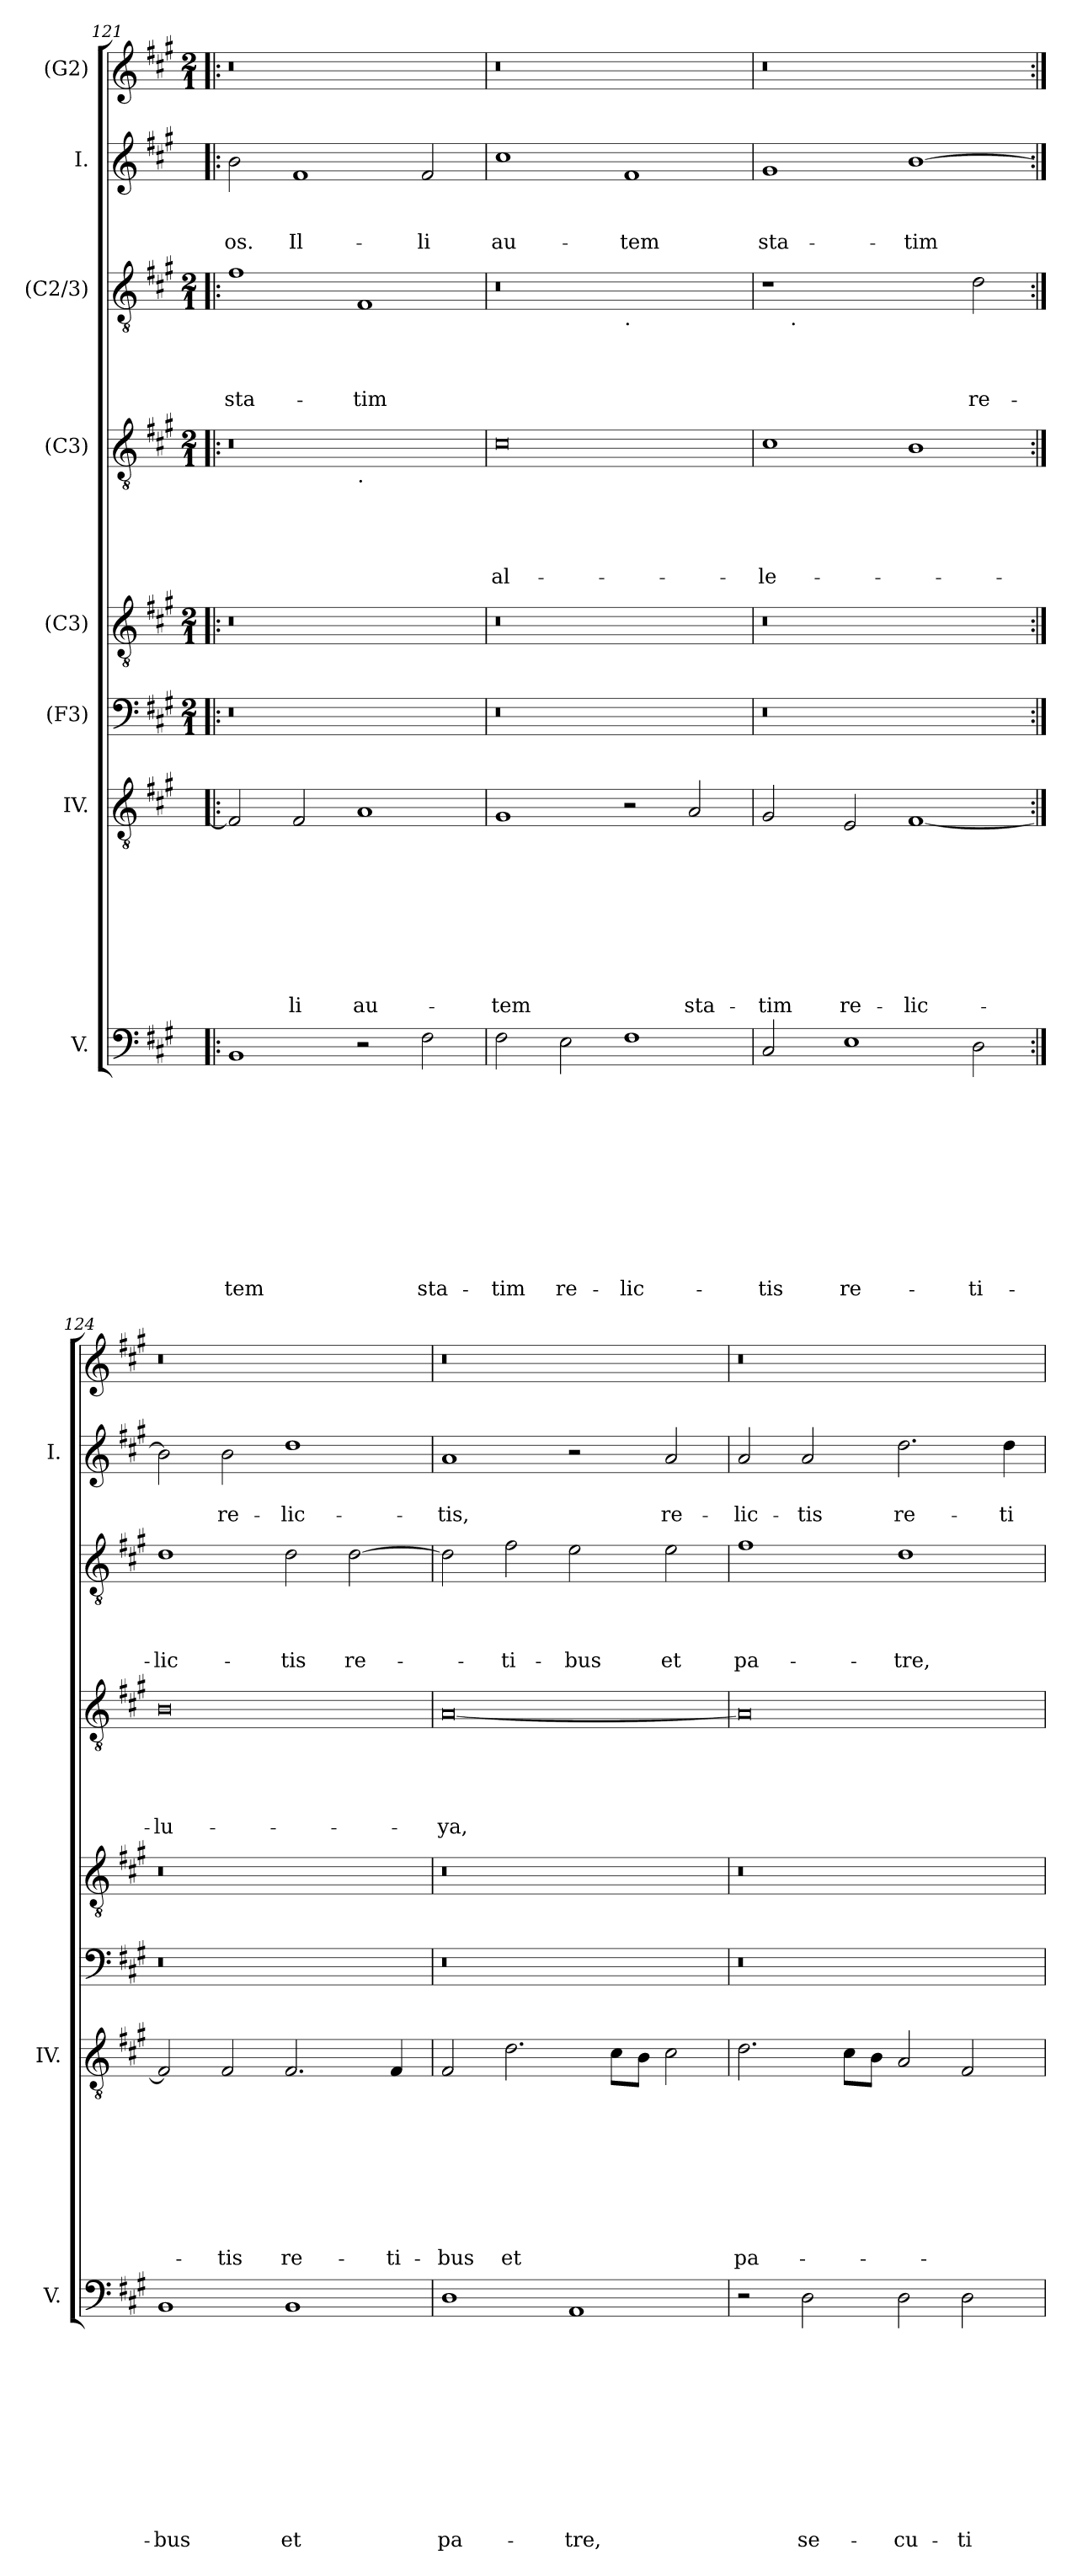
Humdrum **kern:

**kern	**text	**text	**text	**text	**text	**text	**text	**text	**text	**text	**text	**kern	**text	**text	**text	**text	**text	**text	**text	**text	**text	**kern	**kern	**kern	**text	**text	**text	**text	**text	**kern	**text	**text	**text	**text	**kern	**text	**text	**text	**kern
*part8	*part8	*part8	*part8	*part8	*part8	*part8	*part8	*part8	*part8	*part8	*part8	*part7	*part7	*part7	*part7	*part7	*part7	*part7	*part7	*part7	*part7	*part6	*part5	*part4	*part4	*part4	*part4	*part4	*part4	*part3	*part3	*part3	*part3	*part3	*part2	*part2	*part2	*part2	*part1
*staff8	*staff8	*staff8	*staff8	*staff8	*staff8	*staff8	*staff8	*staff8	*staff8	*staff8	*staff8	*staff7	*staff7	*staff7	*staff7	*staff7	*staff7	*staff7	*staff7	*staff7	*staff7	*staff6	*staff5	*staff4	*staff4	*staff4	*staff4	*staff4	*staff4	*staff3	*staff3	*staff3	*staff3	*staff3	*staff2	*staff2	*staff2	*staff2	*staff1
*I"V.	*	*	*	*	*	*	*	*	*	*	*	*I"IV.	*	*	*	*	*	*	*	*	*	*I"(F3)	*I"(C3)	*I"(C3)	*	*	*	*	*	*I"(C2/3)	*	*	*	*	*I"I.	*	*	*	*I"(G2)
*I'V.	*	*	*	*	*	*	*	*	*	*	*	*I'IV.	*	*	*	*	*	*	*	*	*	*	*	*	*	*	*	*	*	*	*	*	*	*	*I'I.	*	*	*	*
*clefF4	*	*	*	*	*	*	*	*	*	*	*	*clefGv2	*	*	*	*	*	*	*	*	*	*clefF4	*clefGv2	*clefGv2	*	*	*	*	*	*clefGv2	*	*	*	*	*clefG2	*	*	*	*clefG2
*k[f#c#g#]	*	*	*	*	*	*	*	*	*	*	*	*k[f#c#g#]	*	*	*	*	*	*	*	*	*	*k[f#c#g#]	*k[f#c#g#]	*k[f#c#g#]	*	*	*	*	*	*k[f#c#g#]	*	*	*	*	*k[f#c#g#]	*	*	*	*k[f#c#g#]
*A:	*	*	*	*	*	*	*	*	*	*	*	*A:	*	*	*	*	*	*	*	*	*	*A:	*A:	*A:	*	*	*	*	*	*A:	*	*	*	*	*A:	*	*	*	*A:
*	*	*	*	*	*	*	*	*	*	*	*	*	*	*	*	*	*	*	*	*	*	*M2/1	*M2/1	*M2/1	*	*	*	*	*	*M2/1	*	*	*	*	*	*	*	*	*M2/1
=121!|:	=121!|:	=121!|:	=121!|:	=121!|:	=121!|:	=121!|:	=121!|:	=121!|:	=121!|:	=121!|:	=121!|:	=121!|:	=121!|:	=121!|:	=121!|:	=121!|:	=121!|:	=121!|:	=121!|:	=121!|:	=121!|:	=121!|:	=121!|:	=121!|:	=121!|:	=121!|:	=121!|:	=121!|:	=121!|:	=121!|:	=121!|:	=121!|:	=121!|:	=121!|:	=121!|:	=121!|:	=121!|:	=121!|:	=121!|:
!	!	!	!	!	!	!	!	!	!	!	!LO:LY:b	!	!	!	!	!	!	!	!	!	!	!	!	!	!	!	!	!	!	!	!	!	!	!LO:LY:b	!	!	!	!LO:LY:b	!
*	*	*	*	*	*	*	*	*	*	*	*	*	*	*	*	*	*	*	*	*	*	*	*	*^	*	*	*	*	*	*	*	*	*	*	*	*	*	*	*
1BB	.	.	.	.	.	.	.	.	.	.	-tem	2F#/]	.	.	.	.	.	.	.	.	.	0r	0r	0r	1ryy	.	.	.	.	.	1f#	.	.	.	sta-	2b\	.	.	os.	0r
!	!	!	!	!	!	!	!	!	!	!	!	!	!	!	!	!	!	!	!	!	!LO:LY:b	!	!	!	!	!	!	!	!	!	!	!	!	!	!	!	!	!	!LO:LY:b	!
.	.	.	.	.	.	.	.	.	.	.	.	2F#/	.	.	.	.	.	.	.	.	-li	.	.	.	.	.	.	.	.	.	.	.	.	.	.	1f#	.	.	Il-	.
!	!	!	!	!	!	!	!	!	!	!	!	!	!	!	!	!	!	!	!	!	!	!	!	!	!LO:TX:b:t=.	!	!	!	!	!	!	!	!	!	!	!	!	!	!	!
!	!	!	!	!	!	!	!	!	!	!	!	!	!	!	!	!	!	!	!	!	!LO:LY:b	!	!	!	!	!	!	!	!	!	!	!	!	!	!LO:LY:b	!	!	!	!	!
2r	.	.	.	.	.	.	.	.	.	.	.	1A	.	.	.	.	.	.	.	.	au-	.	.	.	1ryy	.	.	.	.	.	1F#	.	.	.	-tim	.	.	.	.	.
!	!	!	!	!	!	!	!	!	!	!	!LO:LY:b	!	!	!	!	!	!	!	!	!	!	!	!	!	!	!	!	!	!	!	!	!	!	!	!	!	!	!	!LO:LY:b	!
2F#\	.	.	.	.	.	.	.	.	.	.	sta-	.	.	.	.	.	.	.	.	.	.	.	.	.	.	.	.	.	.	.	.	.	.	.	.	2f#/	.	.	-li	.
=122	=122	=122	=122	=122	=122	=122	=122	=122	=122	=122	=122	=122	=122	=122	=122	=122	=122	=122	=122	=122	=122	=122	=122	=122	=122	=122	=122	=122	=122	=122	=122	=122	=122	=122	=122	=122	=122	=122	=122	=122
!	!	!	!	!	!	!	!	!	!	!	!LO:LY:b	!	!	!	!	!	!	!	!	!	!LO:LY:b	!	!	!	!	!	!	!	!	!LO:LY:b:rj	!	!	!	!	!	!	!	!	!LO:LY:b	!
*	*	*	*	*	*	*	*	*	*	*	*	*	*	*	*	*	*	*	*	*	*	*	*	*v	*v	*	*	*	*	*	*^	*	*	*	*	*	*	*	*	*
2F#\	.	.	.	.	.	.	.	.	.	.	-tim	1G#	.	.	.	.	.	.	.	.	-tem	0r	0r	0c#	.	.	.	.	al-	0r	1ryy	.	.	.	.	1cc#	.	.	au-	0r
!	!	!	!	!	!	!	!	!	!	!	!LO:LY:b	!	!	!	!	!	!	!	!	!	!	!	!	!	!	!	!	!	!	!	!	!	!	!	!	!	!	!	!	!
2E\	.	.	.	.	.	.	.	.	.	.	re-	.	.	.	.	.	.	.	.	.	.	.	.	.	.	.	.	.	.	.	.	.	.	.	.	.	.	.	.	.
!	!	!	!	!	!	!	!	!	!	!	!	!	!	!	!	!	!	!	!	!	!	!	!	!	!	!	!	!	!	!	!LO:TX:b:t=.	!	!	!	!	!	!	!	!	!
!	!	!	!	!	!	!	!	!	!	!	!LO:LY:b	!	!	!	!	!	!	!	!	!	!	!	!	!	!	!	!	!	!	!	!	!	!	!	!	!	!	!	!LO:LY:b	!
1F#	.	.	.	.	.	.	.	.	.	.	-lic-	2r	.	.	.	.	.	.	.	.	.	.	.	.	.	.	.	.	.	.	1ryy	.	.	.	.	1f#	.	.	-tem	.
!	!	!	!	!	!	!	!	!	!	!	!	!	!	!	!	!	!	!	!	!	!LO:LY:b	!	!	!	!	!	!	!	!	!	!	!	!	!	!	!	!	!	!	!
.	.	.	.	.	.	.	.	.	.	.	.	2A/	.	.	.	.	.	.	.	.	sta-	.	.	.	.	.	.	.	.	.	.	.	.	.	.	.	.	.	.	.
=123	=123	=123	=123	=123	=123	=123	=123	=123	=123	=123	=123	=123	=123	=123	=123	=123	=123	=123	=123	=123	=123	=123	=123	=123	=123	=123	=123	=123	=123	=123	=123	=123	=123	=123	=123	=123	=123	=123	=123	=123
!	!	!	!	!	!	!	!	!	!	!	!LO:LY:b	!	!	!	!	!	!	!	!	!	!LO:LY:b	!	!	!	!	!	!	!	!LO:LY:b	!	!	!	!	!	!	!	!	!	!LO:LY:b	!
2C#/	.	.	.	.	.	.	.	.	.	.	-tis	2G#/	.	.	.	.	.	.	.	.	-tim	0r	0r	1c#	.	.	.	.	-le-	1r	8ryy	.	.	.	.	1g#	.	.	sta-	0r
!	!	!	!	!	!	!	!	!	!	!	!	!	!	!	!	!	!	!	!	!	!	!	!	!	!	!	!	!	!	!	!LO:TX:b:t=.	!	!	!	!	!	!	!	!	!
.	.	.	.	.	.	.	.	.	.	.	.	.	.	.	.	.	.	.	.	.	.	.	.	.	.	.	.	.	.	.	1...ryy	.	.	.	.	.	.	.	.	.
!	!	!	!	!	!	!	!	!	!	!	!LO:LY:b	!	!	!	!	!	!	!	!	!	!LO:LY:b	!	!	!	!	!	!	!	!	!	!	!	!	!	!	!	!	!	!	!
1E	.	.	.	.	.	.	.	.	.	.	re-	2E/	.	.	.	.	.	.	.	.	re-	.	.	.	.	.	.	.	.	.	.	.	.	.	.	.	.	.	.	.
!	!	!	!	!	!	!	!	!	!	!	!	!	!	!	!	!	!	!	!	!	!LO:LY:b	!	!	!	!	!	!	!	!	!	!	!	!	!	!	!	!	!	!LO:LY:b	!
.	.	.	.	.	.	.	.	.	.	.	.	[>1F#	.	.	.	.	.	.	.	.	-lic-	.	.	1B	.	.	.	.	.	2ryy	.	.	.	.	.	[>1b	.	.	-tim	.
!	!	!	!	!	!	!	!	!	!	!	!LO:LY:b	!	!	!	!	!	!	!	!	!	!	!	!	!	!	!	!	!	!	!	!	!	!	!	!LO:LY:b	!	!	!	!	!
2D\	.	.	.	.	.	.	.	.	.	.	-ti-	.	.	.	.	.	.	.	.	.	.	.	.	.	.	.	.	.	.	2d\	.	.	.	.	re-	.	.	.	.	.
!!LO:PB:g=z
=124:|!	=124:|!	=124:|!	=124:|!	=124:|!	=124:|!	=124:|!	=124:|!	=124:|!	=124:|!	=124:|!	=124:|!	=124:|!	=124:|!	=124:|!	=124:|!	=124:|!	=124:|!	=124:|!	=124:|!	=124:|!	=124:|!	=124:|!	=124:|!	=124:|!	=124:|!	=124:|!	=124:|!	=124:|!	=124:|!	=124:|!	=124:|!	=124:|!	=124:|!	=124:|!	=124:|!	=124:|!	=124:|!	=124:|!	=124:|!	=124:|!
!	!	!	!	!	!	!	!	!	!	!	!LO:LY:b	!	!	!	!	!	!	!	!	!	!	!	!	!	!	!	!	!	!LO:LY:b:rj	!	!	!	!	!	!LO:LY:b	!	!	!	!	!
*	*	*	*	*	*	*	*	*	*	*	*	*	*	*	*	*	*	*	*	*	*	*	*	*	*	*	*	*	*	*v	*v	*	*	*	*	*	*	*	*	*
1BB	.	.	.	.	.	.	.	.	.	.	-bus	2F#/]	.	.	.	.	.	.	.	.	.	0r	0r	0B	.	.	.	.	-lu-	1d	.	.	.	-lic-	2b\]	.	.	.	0r
!	!	!	!	!	!	!	!	!	!	!	!	!	!	!	!	!	!	!	!	!	!LO:LY:b	!	!	!	!	!	!	!	!	!	!	!	!	!	!	!	!LO:LY:b	!	!
.	.	.	.	.	.	.	.	.	.	.	.	2F#/	.	.	.	.	.	.	.	.	-tis	.	.	.	.	.	.	.	.	.	.	.	.	.	2b\	.	-re-	.	.
!	!	!	!	!	!	!	!	!	!	!	!LO:LY:b	!	!	!	!	!	!	!	!	!	!LO:LY:b	!	!	!	!	!	!	!	!	!	!	!	!	!LO:LY:b	!	!	!LO:LY:b	!	!
1BB	.	.	.	.	.	.	.	.	.	.	et	2.F#/	.	.	.	.	.	.	.	.	re-	.	.	.	.	.	.	.	.	2d\	.	.	.	-tis	1dd	.	-lic-	.	.
!	!	!	!	!	!	!	!	!	!	!	!	!	!	!	!	!	!	!	!	!	!	!	!	!	!	!	!	!	!	!	!	!	!	!LO:LY:b	!	!	!	!	!
.	.	.	.	.	.	.	.	.	.	.	.	.	.	.	.	.	.	.	.	.	.	.	.	.	.	.	.	.	.	[>2d\	.	.	.	re-	.	.	.	.	.
!	!	!	!	!	!	!	!	!	!	!	!	!	!	!	!	!	!	!	!	!	!LO:LY:b	!	!	!	!	!	!	!	!	!	!	!	!	!	!	!	!	!	!
.	.	.	.	.	.	.	.	.	.	.	.	4F#/	.	.	.	.	.	.	.	.	-ti-	.	.	.	.	.	.	.	.	.	.	.	.	.	.	.	.	.	.
=125	=125	=125	=125	=125	=125	=125	=125	=125	=125	=125	=125	=125	=125	=125	=125	=125	=125	=125	=125	=125	=125	=125	=125	=125	=125	=125	=125	=125	=125	=125	=125	=125	=125	=125	=125	=125	=125	=125	=125
!	!	!	!	!	!	!	!	!	!	!	!LO:LY:b	!	!	!	!	!	!	!	!	!	!LO:LY:b	!	!	!	!	!	!	!	!LO:LY:b	!	!	!	!	!	!	!	!LO:LY:b	!	!
1D	.	.	.	.	.	.	.	.	.	.	pa-	2F#/	.	.	.	.	.	.	.	.	-bus	0r	0r	[<0A	.	.	.	.	-ya,	2d\]	.	.	.	.	1a	.	-tis,	.	0r
!	!	!	!	!	!	!	!	!	!	!	!	!	!	!	!	!	!	!	!	!	!LO:LY:b	!	!	!	!	!	!	!	!	!	!	!	!	!LO:LY:b	!	!	!	!	!
.	.	.	.	.	.	.	.	.	.	.	.	2.d\	.	.	.	.	.	.	.	.	et	.	.	.	.	.	.	.	.	2f#\	.	.	.	-ti-	.	.	.	.	.
!	!	!	!	!	!	!	!	!	!	!	!LO:LY:b	!	!	!	!	!	!	!	!	!	!	!	!	!	!	!	!	!	!	!	!	!	!	!LO:LY:b	!	!	!	!	!
1AA	.	.	.	.	.	.	.	.	.	.	-tre,	.	.	.	.	.	.	.	.	.	.	.	.	.	.	.	.	.	.	2e\	.	.	.	-bus	2r	.	.	.	.
.	.	.	.	.	.	.	.	.	.	.	.	8c#\L	.	.	.	.	.	.	.	.	.	.	.	.	.	.	.	.	.	.	.	.	.	.	.	.	.	.	.
.	.	.	.	.	.	.	.	.	.	.	.	8B\J	.	.	.	.	.	.	.	.	.	.	.	.	.	.	.	.	.	.	.	.	.	.	.	.	.	.	.
!	!	!	!	!	!	!	!	!	!	!	!	!	!	!	!	!	!	!	!	!	!	!	!	!	!	!	!	!	!	!	!	!	!	!LO:LY:b	!	!	!LO:LY:b	!	!
.	.	.	.	.	.	.	.	.	.	.	.	2c#\	.	.	.	.	.	.	.	.	.	.	.	.	.	.	.	.	.	2e\	.	.	.	et	2a/	.	re-	.	.
=126	=126	=126	=126	=126	=126	=126	=126	=126	=126	=126	=126	=126	=126	=126	=126	=126	=126	=126	=126	=126	=126	=126	=126	=126	=126	=126	=126	=126	=126	=126	=126	=126	=126	=126	=126	=126	=126	=126	=126
!	!	!	!	!	!	!	!	!	!	!	!	!	!	!	!	!	!	!	!	!	!LO:LY:b	!	!	!	!	!	!	!	!	!	!	!	!	!LO:LY:b	!	!	!LO:LY:b	!	!
2r	.	.	.	.	.	.	.	.	.	.	.	2.d\	.	.	.	.	.	.	.	.	pa-	0r	0r	0A]	.	.	.	.	.	1f#	.	.	.	pa-	2a/	.	-lic-	.	0r
!	!	!	!	!	!	!	!	!	!	!	!LO:LY:b	!	!	!	!	!	!	!	!	!	!	!	!	!	!	!	!	!	!	!	!	!	!	!	!	!	!LO:LY:b	!	!
2D\	.	.	.	.	.	.	.	.	.	.	se-	.	.	.	.	.	.	.	.	.	.	.	.	.	.	.	.	.	.	.	.	.	.	.	2a/	.	-tis	.	.
.	.	.	.	.	.	.	.	.	.	.	.	8c#\L	.	.	.	.	.	.	.	.	.	.	.	.	.	.	.	.	.	.	.	.	.	.	.	.	.	.	.
.	.	.	.	.	.	.	.	.	.	.	.	8B\J	.	.	.	.	.	.	.	.	.	.	.	.	.	.	.	.	.	.	.	.	.	.	.	.	.	.	.
!	!	!	!	!	!	!	!	!	!	!	!LO:LY:b	!	!	!	!	!	!	!	!	!	!	!	!	!	!	!	!	!	!	!	!	!	!	!LO:LY:b	!	!	!LO:LY:b	!	!
2D\	.	.	.	.	.	.	.	.	.	.	-cu-	2A/	.	.	.	.	.	.	.	.	.	.	.	.	.	.	.	.	.	1d	.	.	.	-tre,	2.dd\	.	re-	.	.
!	!	!	!	!	!	!	!	!	!	!	!LO:LY:b	!	!	!	!	!	!	!	!	!	!	!	!	!	!	!	!	!	!	!	!	!	!	!	!	!	!	!	!
2D\	.	.	.	.	.	.	.	.	.	.	-ti	2F#/	.	.	.	.	.	.	.	.	.	.	.	.	.	.	.	.	.	.	.	.	.	.	.	.	.	.	.
!	!	!	!	!	!	!	!	!	!	!	!	!	!	!	!	!	!	!	!	!	!	!	!	!	!	!	!	!	!	!	!	!	!	!	!	!	!LO:LY:b	!	!
.	.	.	.	.	.	.	.	.	.	.	.	.	.	.	.	.	.	.	.	.	.	.	.	.	.	.	.	.	.	.	.	.	.	.	4dd\	.	-ti-	.	.
=	=	=	=	=	=	=	=	=	=	=	=	=	=	=	=	=	=	=	=	=	=	=	=	=	=	=	=	=	=	=	=	=	=	=	=	=	=	=	=
*-	*-	*-	*-	*-	*-	*-	*-	*-	*-	*-	*-	*-	*-	*-	*-	*-	*-	*-	*-	*-	*-	*-	*-	*-	*-	*-	*-	*-	*-	*-	*-	*-	*-	*-	*-	*-	*-	*-	*-
